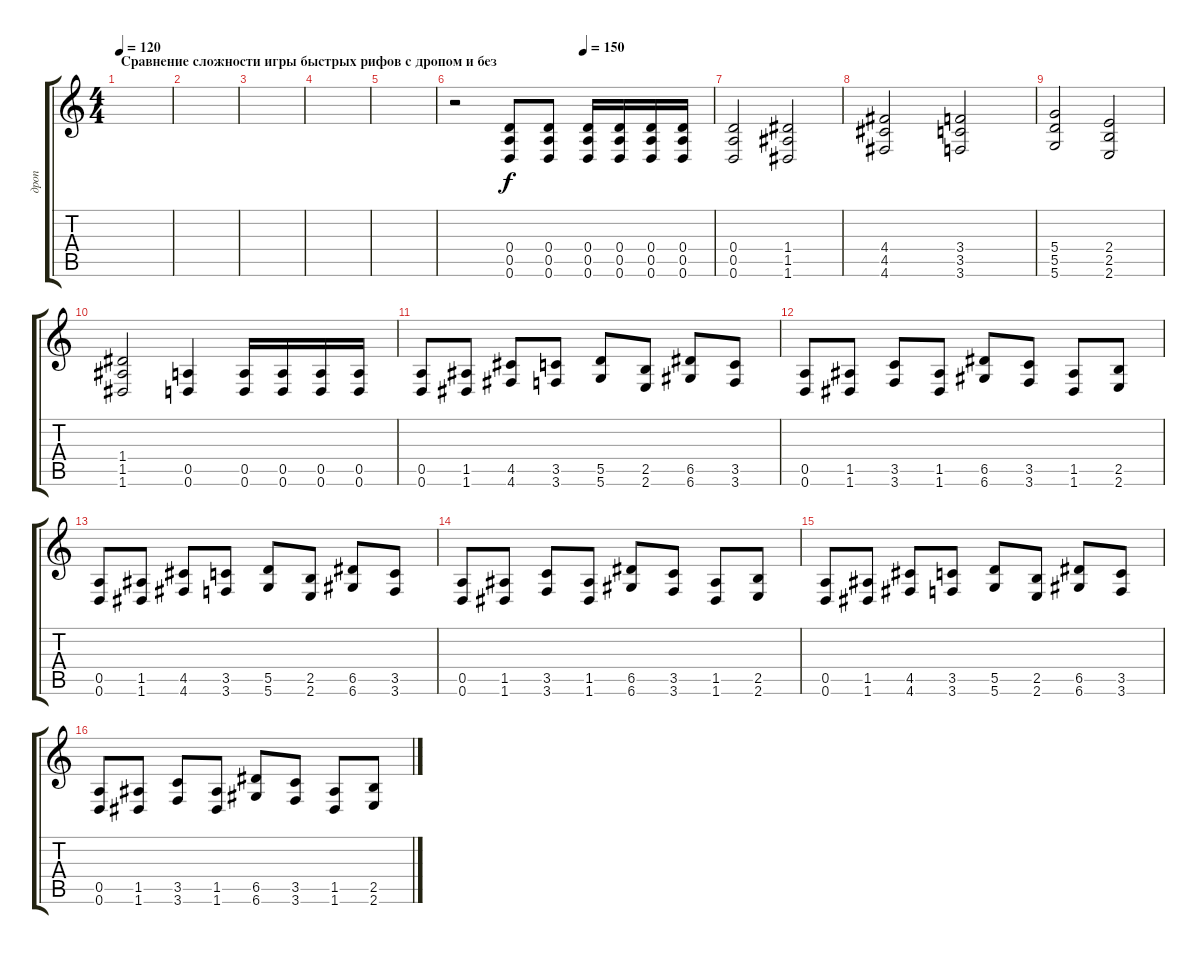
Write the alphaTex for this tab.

\track ("дроп" "дроп") {instrument distortionguitar}
\staff {score tabs}
\tuning (E4 B3 G3 D3 A2 D2) {hide}
\ts (4 4)
\section ("" "Сравнение сложности игры быстрых рифов с дропом и без")
\tempo 120
\clef g2
\ks c
|
|
|
|
|
\tempo (150 0.5)
r.2 (0.4 0.5 0.6).8 (0.4 0.5 0.6).8 (0.4 0.5 0.6).16 (0.4 0.5 0.6).16 (0.4 0.5 0.6).16 (0.4 0.5 0.6).16 |
(0.4 0.5 0.6).2 (1.4 1.5 1.6).2 |
(4.4 4.5 4.6).2 (3.4 3.5 3.6).2 |
(5.4 5.5 5.6).2 (2.4 2.5 2.6).2 |
(1.4 1.5 1.6).2 (0.5 0.6).4 (0.5 0.6).16 (0.5 0.6).16 (0.5 0.6).16 (0.5 0.6).16 |
(0.5 0.6).8 (1.5 1.6).8 (4.5 4.6).8 (3.5 3.6).8 (5.5 5.6).8 (2.5 2.6).8 (6.5 6.6).8 (3.5 3.6).8 |
(0.5 0.6).8 (1.5 1.6).8 (3.5 3.6).8 (1.5 1.6).8 (6.5 6.6).8 (3.5 3.6).8 (1.5 1.6).8 (2.5 2.6).8 |
(0.5 0.6).8 (1.5 1.6).8 (4.5 4.6).8 (3.5 3.6).8 (5.5 5.6).8 (2.5 2.6).8 (6.5 6.6).8 (3.5 3.6).8 |
(0.5 0.6).8 (1.5 1.6).8 (3.5 3.6).8 (1.5 1.6).8 (6.5 6.6).8 (3.5 3.6).8 (1.5 1.6).8 (2.5 2.6).8 |
(0.5 0.6).8 (1.5 1.6).8 (4.5 4.6).8 (3.5 3.6).8 (5.5 5.6).8 (2.5 2.6).8 (6.5 6.6).8 (3.5 3.6).8 |
(0.5 0.6).8 (1.5 1.6).8 (3.5 3.6).8 (1.5 1.6).8 (6.5 6.6).8 (3.5 3.6).8 (1.5 1.6).8 (2.5 2.6).8
